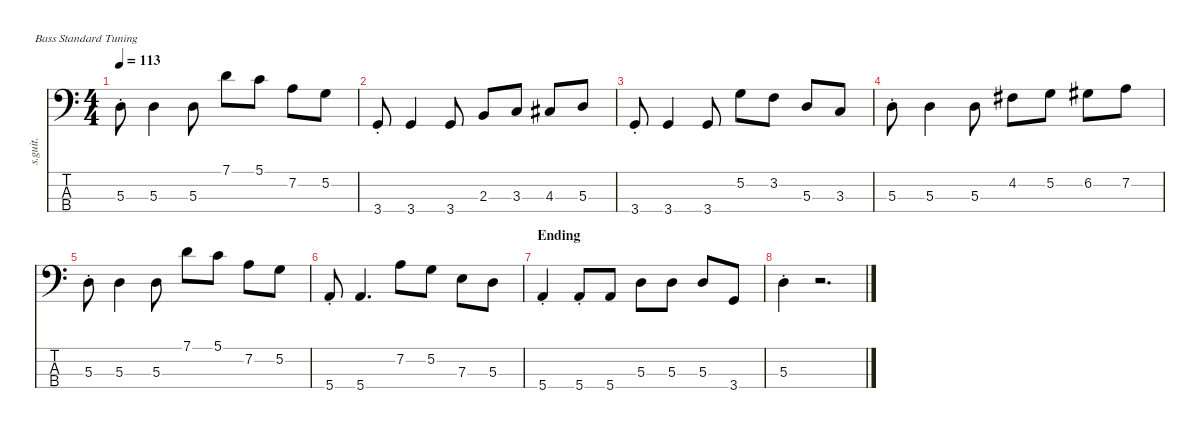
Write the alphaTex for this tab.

\defaultSystemsLayout 4
\hideDynamics
\bracketExtendMode nobrackets
\track ("" "s.guit.") {instrument electricbassfinger}
\staff {score tabs}
\tuning (G2 D2 A1 E1)
\ts (4 4)
\tempo 113
\clef f4
\ks c
5.3{st}.8{lyrics (0 "") lyrics (1 "") lyrics (2 "") lyrics (3 "") lyrics (4 "") dy f} 5.3.4{lyrics (0 "") lyrics (1 "") lyrics (2 "") lyrics (3 "") lyrics (4 "")} 5.3.8{lyrics (0 "") lyrics (1 "") lyrics (2 "") lyrics (3 "") lyrics (4 "")} 7.1.8{lyrics (0 "") lyrics (1 "") lyrics (2 "") lyrics (3 "") lyrics (4 "")} 5.1.8{lyrics (0 "") lyrics (1 "") lyrics (2 "") lyrics (3 "") lyrics (4 "")} 7.2.8{lyrics (0 "") lyrics (1 "") lyrics (2 "") lyrics (3 "") lyrics (4 "")} 5.2.8{lyrics (0 "") lyrics (1 "") lyrics (2 "") lyrics (3 "") lyrics (4 "")} |
3.4{st}.8{lyrics (0 "") lyrics (1 "") lyrics (2 "") lyrics (3 "") lyrics (4 "")} 3.4.4{lyrics (0 "") lyrics (1 "") lyrics (2 "") lyrics (3 "") lyrics (4 "")} 3.4.8{lyrics (0 "") lyrics (1 "") lyrics (2 "") lyrics (3 "") lyrics (4 "")} 2.3.8{lyrics (0 "") lyrics (1 "") lyrics (2 "") lyrics (3 "") lyrics (4 "")} 3.3.8{lyrics (0 "") lyrics (1 "") lyrics (2 "") lyrics (3 "") lyrics (4 "")} 4.3{acc #}.8{lyrics (0 "") lyrics (1 "") lyrics (2 "") lyrics (3 "") lyrics (4 "")} 5.3.8{lyrics (0 "") lyrics (1 "") lyrics (2 "") lyrics (3 "") lyrics (4 "")} |
3.4{st}.8{lyrics (0 "") lyrics (1 "") lyrics (2 "") lyrics (3 "") lyrics (4 "")} 3.4.4{lyrics (0 "") lyrics (1 "") lyrics (2 "") lyrics (3 "") lyrics (4 "")} 3.4.8{lyrics (0 "") lyrics (1 "") lyrics (2 "") lyrics (3 "") lyrics (4 "")} 5.2.8{lyrics (0 "") lyrics (1 "") lyrics (2 "") lyrics (3 "") lyrics (4 "")} 3.2.8{lyrics (0 "") lyrics (1 "") lyrics (2 "") lyrics (3 "") lyrics (4 "")} 5.3.8{lyrics (0 "") lyrics (1 "") lyrics (2 "") lyrics (3 "") lyrics (4 "")} 3.3.8{lyrics (0 "") lyrics (1 "") lyrics (2 "") lyrics (3 "") lyrics (4 "")} |
5.3{st}.8{lyrics (0 "") lyrics (1 "") lyrics (2 "") lyrics (3 "") lyrics (4 "")} 5.3.4{lyrics (0 "") lyrics (1 "") lyrics (2 "") lyrics (3 "") lyrics (4 "")} 5.3.8{lyrics (0 "") lyrics (1 "") lyrics (2 "") lyrics (3 "") lyrics (4 "")} 4.2{acc #}.8{lyrics (0 "") lyrics (1 "") lyrics (2 "") lyrics (3 "") lyrics (4 "")} 5.2.8{lyrics (0 "") lyrics (1 "") lyrics (2 "") lyrics (3 "") lyrics (4 "")} 6.2{acc #}.8{lyrics (0 "") lyrics (1 "") lyrics (2 "") lyrics (3 "") lyrics (4 "")} 7.2.8{lyrics (0 "") lyrics (1 "") lyrics (2 "") lyrics (3 "") lyrics (4 "")} |
5.3{st}.8{lyrics (0 "") lyrics (1 "") lyrics (2 "") lyrics (3 "") lyrics (4 "")} 5.3.4{lyrics (0 "") lyrics (1 "") lyrics (2 "") lyrics (3 "") lyrics (4 "")} 5.3.8{lyrics (0 "") lyrics (1 "") lyrics (2 "") lyrics (3 "") lyrics (4 "")} 7.1.8{lyrics (0 "") lyrics (1 "") lyrics (2 "") lyrics (3 "") lyrics (4 "")} 5.1.8{lyrics (0 "") lyrics (1 "") lyrics (2 "") lyrics (3 "") lyrics (4 "")} 7.2.8{lyrics (0 "") lyrics (1 "") lyrics (2 "") lyrics (3 "") lyrics (4 "")} 5.2.8{lyrics (0 "") lyrics (1 "") lyrics (2 "") lyrics (3 "") lyrics (4 "")} |
5.4{st}.8{lyrics (0 "") lyrics (1 "") lyrics (2 "") lyrics (3 "") lyrics (4 "")} 5.4.4{d lyrics (0 "") lyrics (1 "") lyrics (2 "") lyrics (3 "") lyrics (4 "")} 7.2.8{lyrics (0 "") lyrics (1 "") lyrics (2 "") lyrics (3 "") lyrics (4 "")} 5.2.8{lyrics (0 "") lyrics (1 "") lyrics (2 "") lyrics (3 "") lyrics (4 "")} 7.3.8{lyrics (0 "") lyrics (1 "") lyrics (2 "") lyrics (3 "") lyrics (4 "")} 5.3.8{lyrics (0 "") lyrics (1 "") lyrics (2 "") lyrics (3 "") lyrics (4 "")} |
\section ("" "Ending")
5.4{st}.4{lyrics (0 "") lyrics (1 "") lyrics (2 "") lyrics (3 "") lyrics (4 "")} 5.4{st}.8{lyrics (0 "") lyrics (1 "") lyrics (2 "") lyrics (3 "") lyrics (4 "")} 5.4.8{lyrics (0 "") lyrics (1 "") lyrics (2 "") lyrics (3 "") lyrics (4 "")} 5.3.8{lyrics (0 "") lyrics (1 "") lyrics (2 "") lyrics (3 "") lyrics (4 "")} 5.3.8{lyrics (0 "") lyrics (1 "") lyrics (2 "") lyrics (3 "") lyrics (4 "")} 5.3.8{lyrics (0 "") lyrics (1 "") lyrics (2 "") lyrics (3 "") lyrics (4 "")} 3.4.8{lyrics (0 "") lyrics (1 "") lyrics (2 "") lyrics (3 "") lyrics (4 "")} |
5.3{st}.4{lyrics (0 "") lyrics (1 "") lyrics (2 "") lyrics (3 "") lyrics (4 "")} r.2{d}
